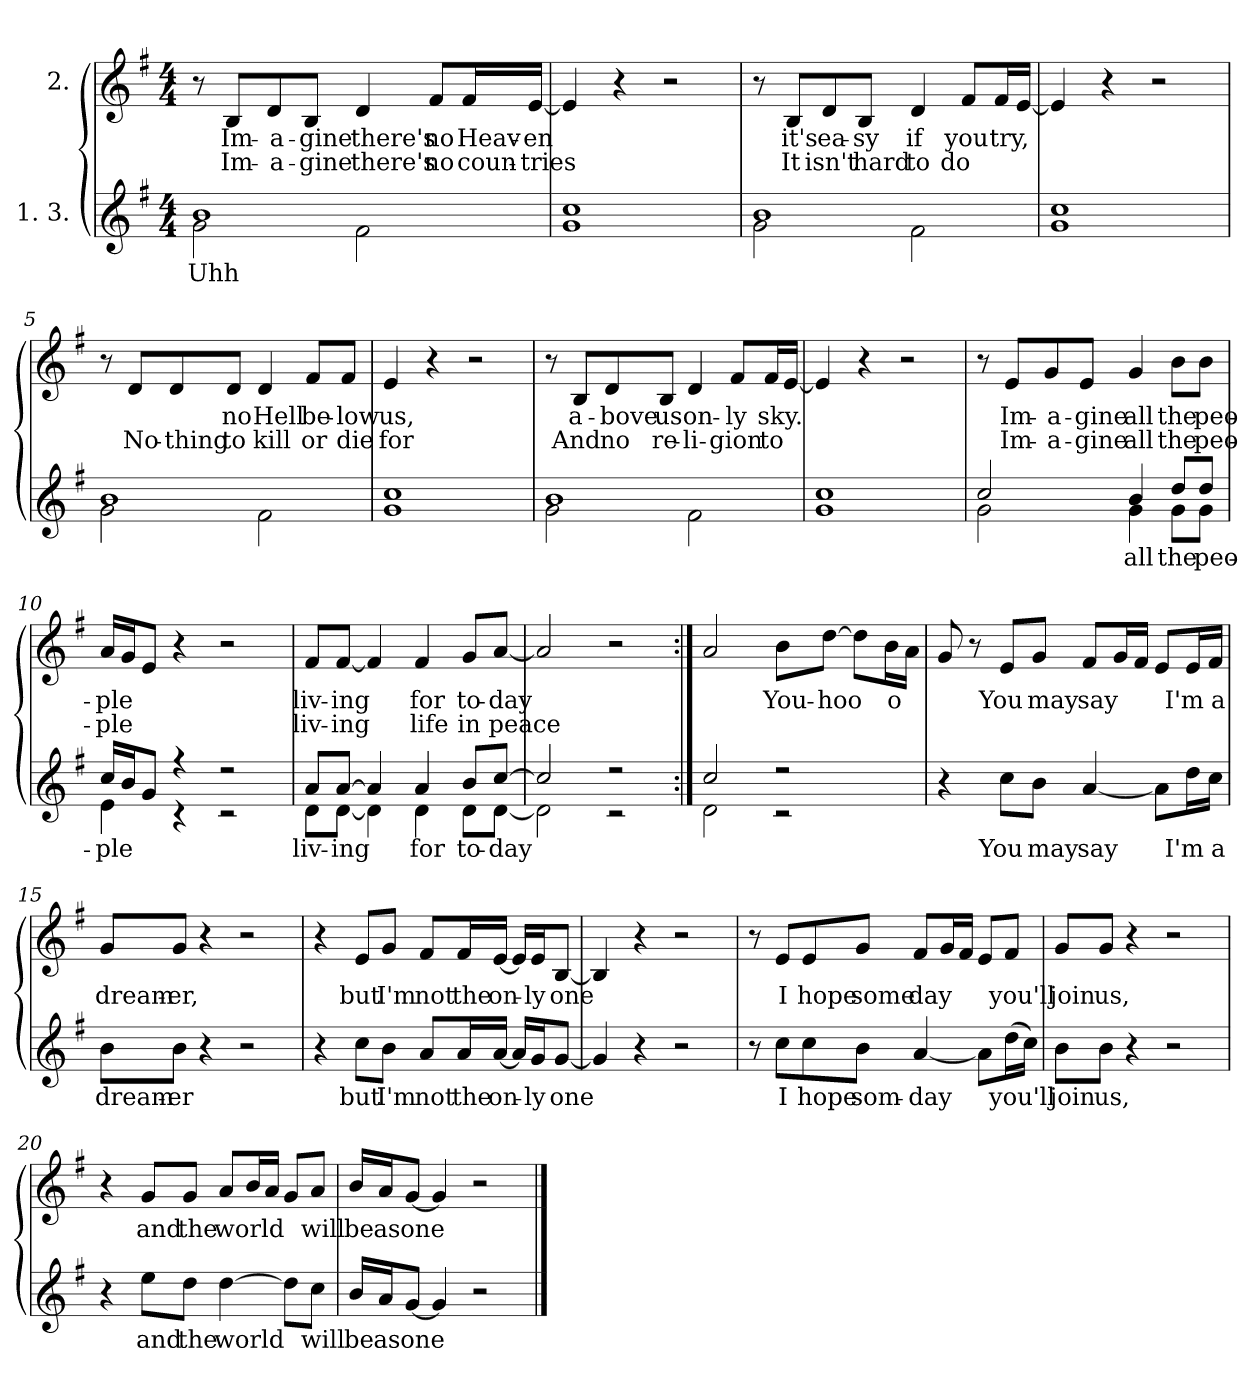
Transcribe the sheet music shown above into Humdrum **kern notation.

**kern	**text	**kern	**text	**text
*part2	*part2	*part1	*part1	*part1
*staff2	*staff2	*staff1	*staff1	*staff1
*I"1. 3.	*	*I"2.	*	*
*clefG2	*	*clefG2	*	*
*k[f#]	*	*k[f#]	*	*
*M4/4	*	*M4/4	*	*
=1	=1	=1	=1	=1
*^	*	*	*	*
!	!	!LO:LY:b	!	!	!
1b	2g\	Uhh	8r	.	.
!	!	!	!	!LO:LY:b	!LO:LY:b
.	.	.	8B/L	Im-	Im-
!	!	!	!	!LO:LY:b	!LO:LY:b
.	.	.	8d/	-a-	-a-
!	!	!	!	!LO:LY:b	!LO:LY:b
.	.	.	8B/J	-gine	-gine
!	!	!	!	!LO:LY:b	!LO:LY:b
.	2f#\	.	4d/	there's	there's
!	!	!	!	!LO:LY:b	!LO:LY:b
.	.	.	8f#/L	no	no
!	!	!	!	!LO:LY:b	!LO:LY:b
.	.	.	16f#/L	Heav-	coun-
!	!	!	!	!LO:LY:b	!LO:LY:b
.	.	.	[16e/JJ	-en	-tries
=2	=2	=2	=2	=2	=2
1cc	1g	.	4e/]	.	.
.	.	.	4r	.	.
.	.	.	2r	.	.
=3	=3	=3	=3	=3	=3
1b	2g\	.	8r	.	.
!	!	!	!	!LO:LY:b	!LO:LY:b
.	.	.	8B/L	it's	It
!	!	!	!	!LO:LY:b	!LO:LY:b
.	.	.	8d/	ea-	isn't
!	!	!	!	!LO:LY:b	!LO:LY:b
.	.	.	8B/J	-sy	hard
!	!	!	!	!LO:LY:b	!LO:LY:b
.	2f#\	.	4d/	if	to
!	!	!	!	!LO:LY:b	!LO:LY:b
.	.	.	8f#/L	you	do
!	!	!	!	!LO:LY:b	!
.	.	.	16f#/L	try,	.
.	.	.	[16e/JJ	.	.
=4	=4	=4	=4	=4	=4
1cc	1g	.	4e/]	.	.
.	.	.	4r	.	.
.	.	.	2r	.	.
=5	=5	=5	=5	=5	=5
1b	2g\	.	8r	.	.
!	!	!	!	!	!LO:LY:b
.	.	.	8d/L	.	No-
!	!	!	!	!	!LO:LY:b
.	.	.	8d/	.	-thing
!	!	!	!	!LO:LY:b	!LO:LY:b
.	.	.	8d/J	no	to
!	!	!	!	!LO:LY:b	!LO:LY:b
.	2f#\	.	4d/	Hell	kill
!	!	!	!	!LO:LY:b	!LO:LY:b
.	.	.	8f#/L	be-	or
!	!	!	!	!LO:LY:b	!LO:LY:b
.	.	.	8f#/J	-low	die
!!LO:LB:g=z
=6	=6	=6	=6	=6	=6
!	!	!	!	!LO:LY:b	!LO:LY:b
1cc	1g	.	4e/	us,	for
.	.	.	4r	.	.
.	.	.	2r	.	.
=7	=7	=7	=7	=7	=7
1b	2g\	.	8r	.	.
!	!	!	!	!LO:LY:b	!LO:LY:b
.	.	.	8B/L	a-	And
!	!	!	!	!LO:LY:b	!LO:LY:b
.	.	.	8d/	-bove	no
!	!	!	!	!LO:LY:b	!LO:LY:b
.	.	.	8B/J	us	re-
!	!	!	!	!LO:LY:b	!LO:LY:b
.	2f#\	.	4d/	on-	-li-
!	!	!	!	!LO:LY:b	!LO:LY:b
.	.	.	8f#/L	-ly	-gion
!	!	!	!	!LO:LY:b	!LO:LY:b
.	.	.	16f#/L	sky.	to
.	.	.	[16e/JJ	.	.
=8	=8	=8	=8	=8	=8
1cc	1g	.	4e/]	.	.
.	.	.	4r	.	.
.	.	.	2r	.	.
=9	=9	=9	=9	=9	=9
2cc/	2g\	.	8r	.	.
!	!	!	!	!LO:LY:b	!LO:LY:b
.	.	.	8e/L	Im-	Im-
!	!	!	!	!LO:LY:b	!LO:LY:b
.	.	.	8g/	-a-	-a-
!	!	!	!	!LO:LY:b	!LO:LY:b
.	.	.	8e/J	-gine	-gine
!	!	!LO:LY:b	!	!LO:LY:b	!LO:LY:b
4b/	4g\	all	4g/	all	all
!	!	!LO:LY:b	!	!LO:LY:b	!LO:LY:b
8dd/L	8g\L	the	8b\L	the	the
!	!	!LO:LY:b	!	!LO:LY:b	!LO:LY:b
8dd/J	8g\J	peo-	8b\J	peo-	peo-
=10	=10	=10	=10	=10	=10
!	!	!LO:LY:b	!	!LO:LY:b	!LO:LY:b
16cc/LL	4e\	-ple	16a/LL	-ple	-ple
16b/J	.	.	16g/J	.	.
8g/J	.	.	8e/J	.	.
4r	4r	.	4r	.	.
2r	2r	.	2r	.	.
=11	=11	=11	=11	=11	=11
!	!	!LO:LY:b	!	!LO:LY:b	!LO:LY:b
8a/L	8d\L	liv-	8f#/L	liv-	liv-
!	!	!LO:LY:b	!	!LO:LY:b	!LO:LY:b
[8a/J	[8d\J	-ing	[8f#/J	-ing	-ing
4a/]	4d\]	.	4f#/]	.	.
!	!	!LO:LY:b	!	!LO:LY:b	!LO:LY:b
4a/	4d\	for	4f#/	for	life
!	!	!LO:LY:b	!	!LO:LY:b	!LO:LY:b
8b/L	8d\L	to-	8g/L	to-	in
!	!	!LO:LY:b	!	!LO:LY:b	!LO:LY:b
[8cc/J	[8d\J	-day	[8a/J	-day	peace
!!LO:LB:g=z
=12	=12	=12	=12	=12	=12
2cc/]	2d\]	.	2a/]	.	.
2r	2r	.	2r	.	.
=13:|!	=13:|!	=13:|!	=13:|!	=13:|!	=13:|!
2cc/	2d\	.	2a/	.	.
!	!	!	!	!LO:LY:b	!
2r	2r	.	8b\L	You-	.
!	!	!	!	!LO:LY:b	!
.	.	.	[8dd\J	-hoo	.
.	.	.	8dd\L]	.	.
!	!	!	!	!LO:LY:b	!
.	.	.	16b\L	o	.
.	.	.	16a\JJ	.	.
*v	*v	*	*	*	*
=14	=14	=14	=14	=14
4r	.	8g/	.	.
.	.	8r	.	.
!	!LO:LY:b	!	!LO:LY:b	!
8cc\L	You	8e/L	You	.
!	!LO:LY:b	!	!LO:LY:b	!
8b\J	may	8g/J	may	.
!	!LO:LY:b	!	!LO:LY:b	!
[4a/	say	8f#/L	say	.
.	.	16g/L	.	.
.	.	16f#/JJ	.	.
8a\L]	.	8e/L	.	.
!	!LO:LY:b	!	!LO:LY:b	!
16dd\L	I'm	16e/L	I'm	.
!	!LO:LY:b	!	!LO:LY:b	!
16cc\JJ	a	16f#/JJ	a	.
=15	=15	=15	=15	=15
!	!LO:LY:b	!	!LO:LY:b	!
8b\L	dream-	8g/L	dream-	.
!	!LO:LY:b	!	!LO:LY:b	!
8b\J	-er	8g/J	-er,	.
4r	.	4r	.	.
2r	.	2r	.	.
=16	=16	=16	=16	=16
4r	.	4r	.	.
!	!LO:LY:b	!	!LO:LY:b	!
8cc\L	but	8e/L	but	.
!	!LO:LY:b	!	!LO:LY:b	!
8b\J	I'm	8g/J	I'm	.
!	!LO:LY:b	!	!LO:LY:b	!
8a/L	not	8f#/L	not	.
!	!LO:LY:b	!	!LO:LY:b	!
16a/L	the	16f#/L	the	.
!	!LO:LY:b	!	!LO:LY:b	!
[16a/JJ	on-	[16e/JJ	on-	.
16a/LL]	.	16e/LL]	.	.
!	!LO:LY:b	!	!LO:LY:b	!
16g/J	-ly	16e/J	-ly	.
!	!LO:LY:b	!	!LO:LY:b	!
[8g/J	one	[8B/J	one	.
=17	=17	=17	=17	=17
4g/]	.	4B/]	.	.
4r	.	4r	.	.
2r	.	2r	.	.
!!LO:LB:g=z
=18	=18	=18	=18	=18
8r	.	8r	.	.
!	!LO:LY:b	!	!LO:LY:b	!
8cc\L	I	8e/L	I	.
!	!LO:LY:b	!	!LO:LY:b	!
8cc\	hope	8e/	hope	.
!	!LO:LY:b	!	!LO:LY:b	!
8b\J	som-	8g/J	some	.
!	!LO:LY:b	!	!LO:LY:b	!
[4a/	-day	8f#/L	day	.
.	.	16g/L	.	.
.	.	16f#/JJ	.	.
8a\L]	.	8e/L	.	.
!	!LO:LY:b	!	!LO:LY:b	!
(16dd\L	you'll	8f#/J	you'll	.
16cc\JJ)	.	.	.	.
=19	=19	=19	=19	=19
!	!LO:LY:b	!	!LO:LY:b	!
8b\L	join	8g/L	join	.
!	!LO:LY:b	!	!LO:LY:b	!
8b\J	us,	8g/J	us,	.
4r	.	4r	.	.
2r	.	2r	.	.
=20	=20	=20	=20	=20
4r	.	4r	.	.
!	!LO:LY:b	!	!LO:LY:b	!
8ee\L	and	8g/L	and	.
!	!LO:LY:b	!	!LO:LY:b	!
8dd\J	the	8g/J	the	.
!	!LO:LY:b	!	!LO:LY:b	!
[4dd\	world	8a/L	world	.
.	.	16b/L	.	.
.	.	16a/JJ	.	.
8dd\L]	.	8g/L	.	.
!	!LO:LY:b	!	!LO:LY:b	!
8cc\J	will	8a/J	will	.
=21	=21	=21	=21	=21
!	!LO:LY:b	!	!LO:LY:b	!
16b/LL	be	16b/LL	be	.
!	!LO:LY:b	!	!LO:LY:b	!
16a/J	as	16a/J	as	.
!	!LO:LY:b	!	!LO:LY:b	!
[8g/J	one	[8g/J	one	.
4g/]	.	4g/]	.	.
2r	.	2r	.	.
==	==	==	==	==
*-	*-	*-	*-	*-
